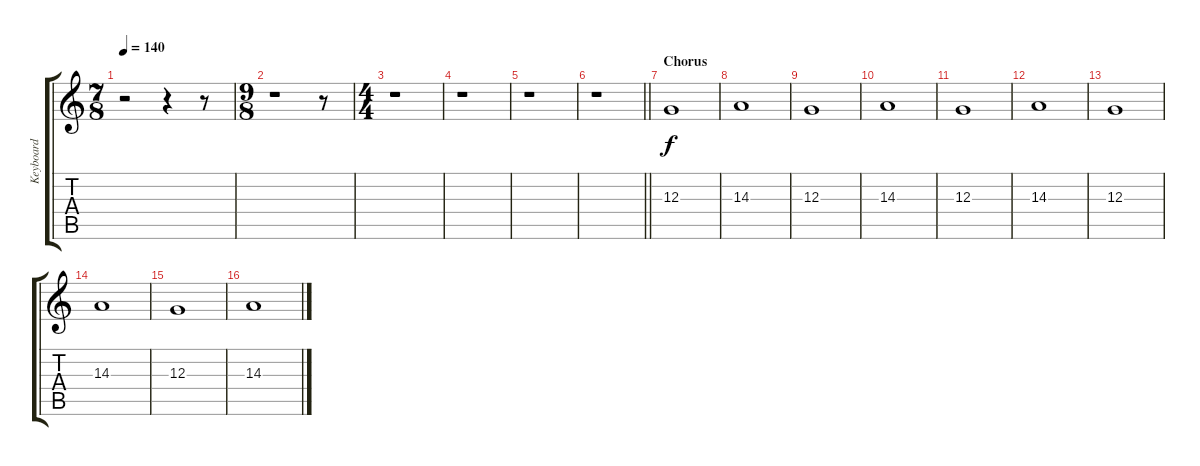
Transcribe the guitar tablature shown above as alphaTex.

\track ("Keyboard" "Keyboard") {instrument stringensemble1}
\staff {score tabs}
\tuning (E4 B3 G3 D3 A2 E2) {hide}
\ts (7 8)
\tempo 140
\clef g2
\ks c
r.2{dy f} r.4 r.8 |
\ts (9 8)
r.1 r.8 |
\ts (4 4)
r.1 |
r.1 |
r.1 |
\barLineRight lightlight
r.1 |
\section ("" "Chorus")
12.3.1{instrument stringensemble1} |
14.3.1 |
12.3.1 |
14.3.1 |
12.3.1 |
14.3.1 |
12.3.1 |
14.3.1 |
12.3.1 |
14.3.1
